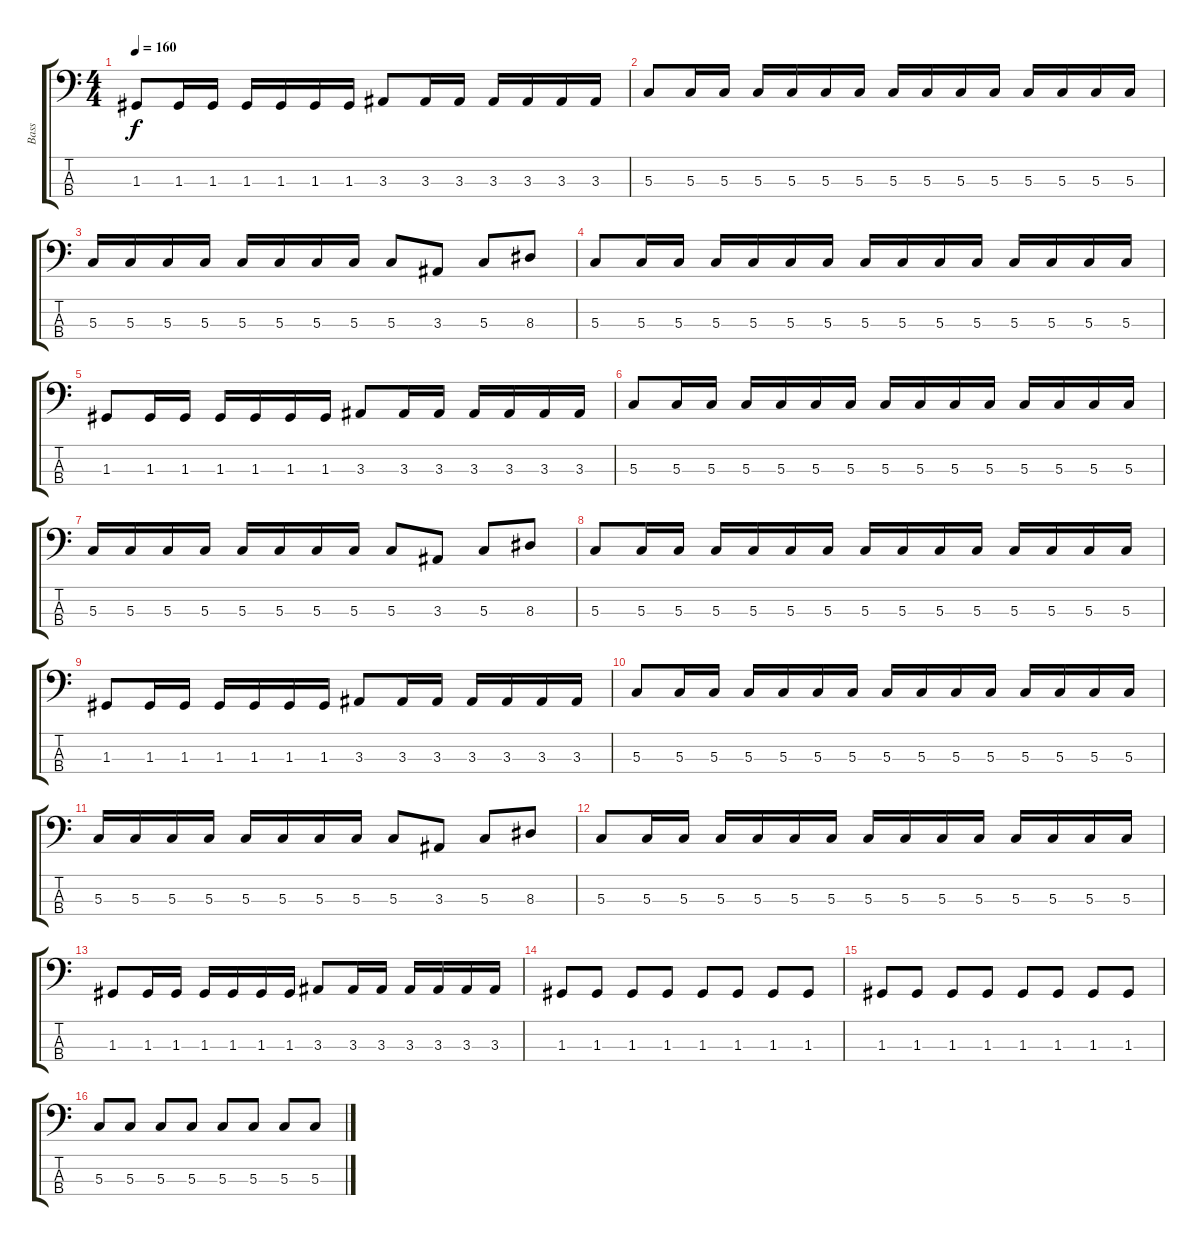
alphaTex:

\track ("Bass" "Bass") {instrument electricbasspick}
\staff {score tabs}
\tuning (F2 C2 G1 C1) {hide}
\ts (4 4)
\tempo 160
\clef f4
\ks c
1.3.8{dy f} 1.3.16 1.3.16 1.3.16 1.3.16 1.3.16 1.3.16 3.3.8 3.3.16 3.3.16 3.3.16 3.3.16 3.3.16 3.3.16 |
5.3.8 5.3.16 5.3.16 5.3.16 5.3.16 5.3.16 5.3.16 5.3.16 5.3.16 5.3.16 5.3.16 5.3.16 5.3.16 5.3.16 5.3.16 |
5.3.16 5.3.16 5.3.16 5.3.16 5.3.16 5.3.16 5.3.16 5.3.16 5.3.8 3.3.8 5.3.8 8.3.8 |
5.3.8 5.3.16 5.3.16 5.3.16 5.3.16 5.3.16 5.3.16 5.3.16 5.3.16 5.3.16 5.3.16 5.3.16 5.3.16 5.3.16 5.3.16 |
1.3.8 1.3.16 1.3.16 1.3.16 1.3.16 1.3.16 1.3.16 3.3.8 3.3.16 3.3.16 3.3.16 3.3.16 3.3.16 3.3.16 |
5.3.8 5.3.16 5.3.16 5.3.16 5.3.16 5.3.16 5.3.16 5.3.16 5.3.16 5.3.16 5.3.16 5.3.16 5.3.16 5.3.16 5.3.16 |
5.3.16 5.3.16 5.3.16 5.3.16 5.3.16 5.3.16 5.3.16 5.3.16 5.3.8 3.3.8 5.3.8 8.3.8 |
5.3.8 5.3.16 5.3.16 5.3.16 5.3.16 5.3.16 5.3.16 5.3.16 5.3.16 5.3.16 5.3.16 5.3.16 5.3.16 5.3.16 5.3.16 |
1.3.8 1.3.16 1.3.16 1.3.16 1.3.16 1.3.16 1.3.16 3.3.8 3.3.16 3.3.16 3.3.16 3.3.16 3.3.16 3.3.16 |
5.3.8 5.3.16 5.3.16 5.3.16 5.3.16 5.3.16 5.3.16 5.3.16 5.3.16 5.3.16 5.3.16 5.3.16 5.3.16 5.3.16 5.3.16 |
5.3.16 5.3.16 5.3.16 5.3.16 5.3.16 5.3.16 5.3.16 5.3.16 5.3.8 3.3.8 5.3.8 8.3.8 |
5.3.8 5.3.16 5.3.16 5.3.16 5.3.16 5.3.16 5.3.16 5.3.16 5.3.16 5.3.16 5.3.16 5.3.16 5.3.16 5.3.16 5.3.16 |
1.3.8 1.3.16 1.3.16 1.3.16 1.3.16 1.3.16 1.3.16 3.3.8 3.3.16 3.3.16 3.3.16 3.3.16 3.3.16 3.3.16 |
1.3.8 1.3.8 1.3.8 1.3.8 1.3.8 1.3.8 1.3.8 1.3.8 |
1.3.8 1.3.8 1.3.8 1.3.8 1.3.8 1.3.8 1.3.8 1.3.8 |
5.3.8 5.3.8 5.3.8 5.3.8 5.3.8 5.3.8 5.3.8 5.3.8
